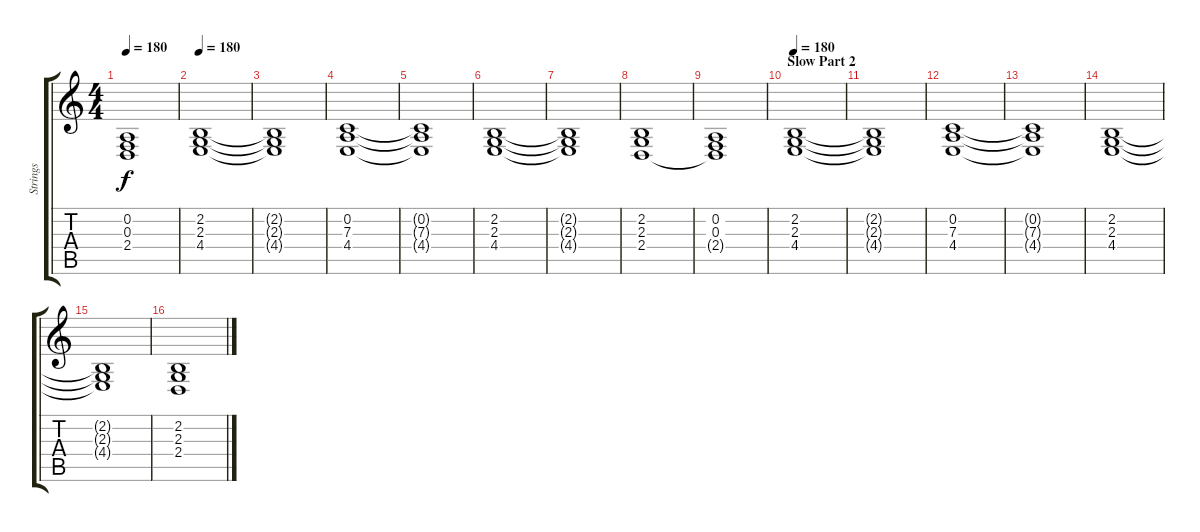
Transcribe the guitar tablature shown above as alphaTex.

\track ("Strings" "Strings") {instrument stringensemble1}
\staff {score tabs}
\tuning (D4 A3 F3 C3 G2 D2) {hide}
\ts (4 4)
\tempo 180
\clef g2
\ks c
(0.2 0.3 2.4{t}).1{dy f} |
\tempo 180
(2.2 2.3 4.4).1{instrument choiraahs} |
(2.2{t} 2.3{t} 4.4{t}).1 |
(0.2 7.3 4.4).1 |
(0.2{t} 7.3{t} 4.4{t}).1 |
(2.2 2.3 4.4).1 |
(2.2{t} 2.3{t} 4.4{t}).1 |
(2.2 2.3 2.4).1 |
(0.2 0.3 2.4{t}).1 |
\section ("" "Slow Part 2")
\tempo 180
(2.2 2.3 4.4).1{instrument choiraahs} |
(2.2{t} 2.3{t} 4.4{t}).1 |
(0.2 7.3 4.4).1 |
(0.2{t} 7.3{t} 4.4{t}).1 |
(2.2 2.3 4.4).1 |
(2.2{t} 2.3{t} 4.4{t}).1 |
(2.2 2.3 2.4).1
